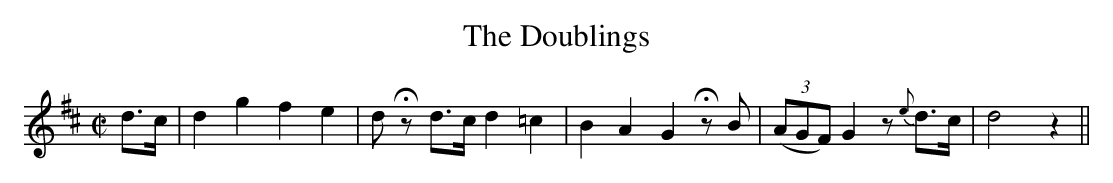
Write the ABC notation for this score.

X:1
T:The Doublings
M:C|
L:1/8
K:D
d>c|d2g2f2e2|dHz d>c d2=c2|B2A2G2 HzB|(3(AGF)G2 z{e}d>c|d4 z2||
